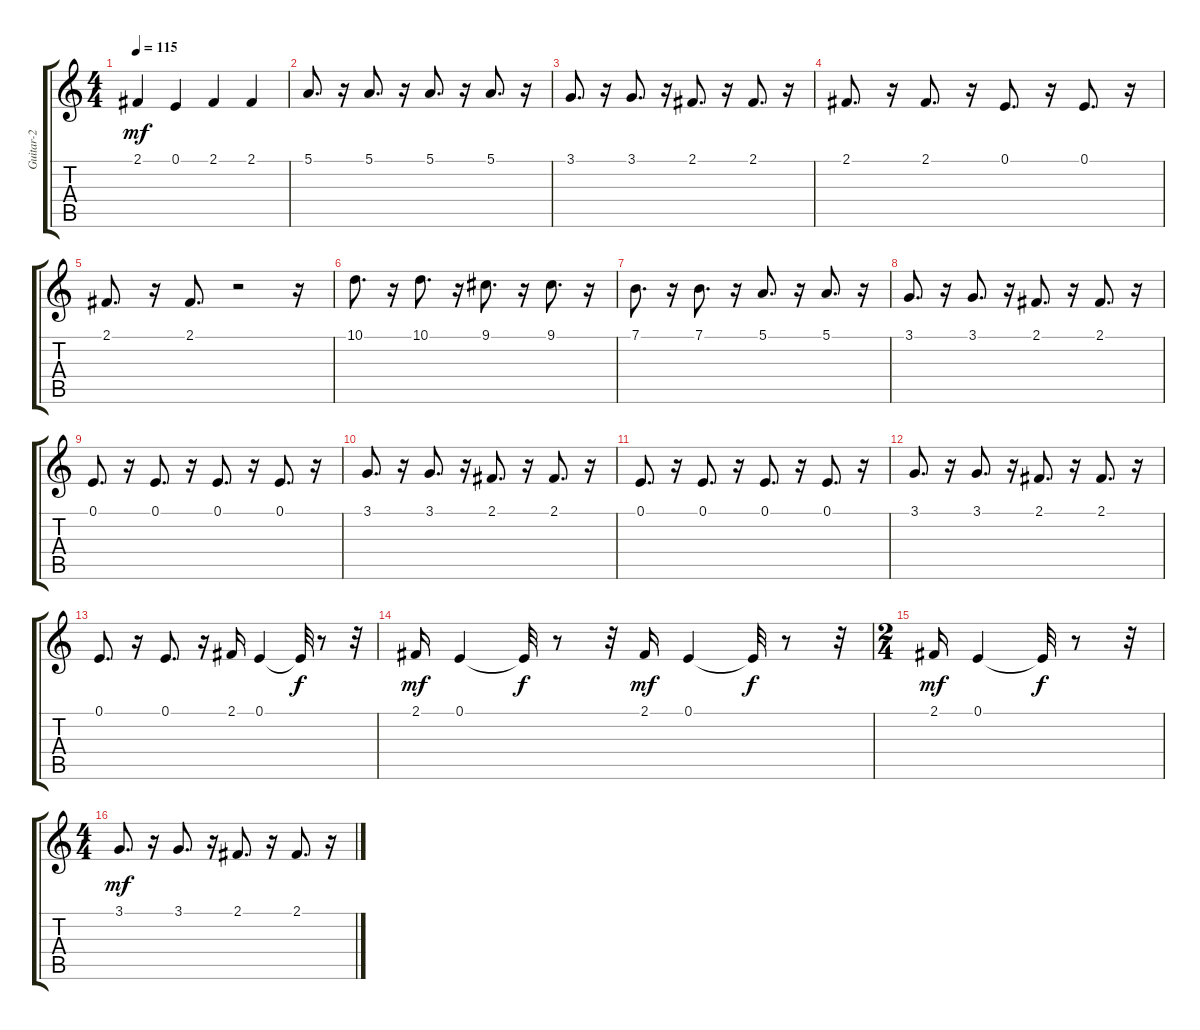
\track ("Guitar-2" "Guitar-2") {instrument glockenspiel}
\staff {score tabs}
\tuning (E4 B3 G3 D3 A2 E2) {hide}
\ts (4 4)
\tempo 115
\clef g2
\ks c
2.1.4{dy mf} 0.1.4 2.1.4 2.1.4 |
5.1.8{d} r.16 5.1.8{d} r.16 5.1.8{d} r.16 5.1.8{d} r.16 |
3.1.8{d} r.16 3.1.8{d} r.16 2.1.8{d} r.16 2.1.8{d} r.16 |
2.1.8{d} r.16 2.1.8{d} r.16 0.1.8{d} r.16 0.1.8{d} r.16 |
2.1.8{d} r.16 2.1.8{d} r.2 r.16 |
10.1.8{d} r.16 10.1.8{d} r.16 9.1.8{d} r.16 9.1.8{d} r.16 |
7.1.8{d} r.16 7.1.8{d} r.16 5.1.8{d} r.16 5.1.8{d} r.16 |
3.1.8{d} r.16 3.1.8{d} r.16 2.1.8{d} r.16 2.1.8{d} r.16 |
0.1.8{d} r.16 0.1.8{d} r.16 0.1.8{d} r.16 0.1.8{d} r.16 |
3.1.8{d} r.16 3.1.8{d} r.16 2.1.8{d} r.16 2.1.8{d} r.16 |
0.1.8{d} r.16 0.1.8{d} r.16 0.1.8{d} r.16 0.1.8{d} r.16 |
3.1.8{d} r.16 3.1.8{d} r.16 2.1.8{d} r.16 2.1.8{d} r.16 |
0.1.8{d} r.16 0.1.8{d} r.16 2.1.16 0.1.4 0.1{t}.32{dy f} r.8 r.32 |
2.1.16{dy mf} 0.1.4 0.1{t}.32{dy f} r.8 r.32 2.1.16{dy mf} 0.1.4 0.1{t}.32{dy f} r.8 r.32 |
\ts (2 4)
2.1.16{dy mf} 0.1.4 0.1{t}.32{dy f} r.8 r.32 |
\ts (4 4)
3.1.8{d dy mf} r.16 3.1.8{d} r.16 2.1.8{d} r.16 2.1.8{d} r.16
